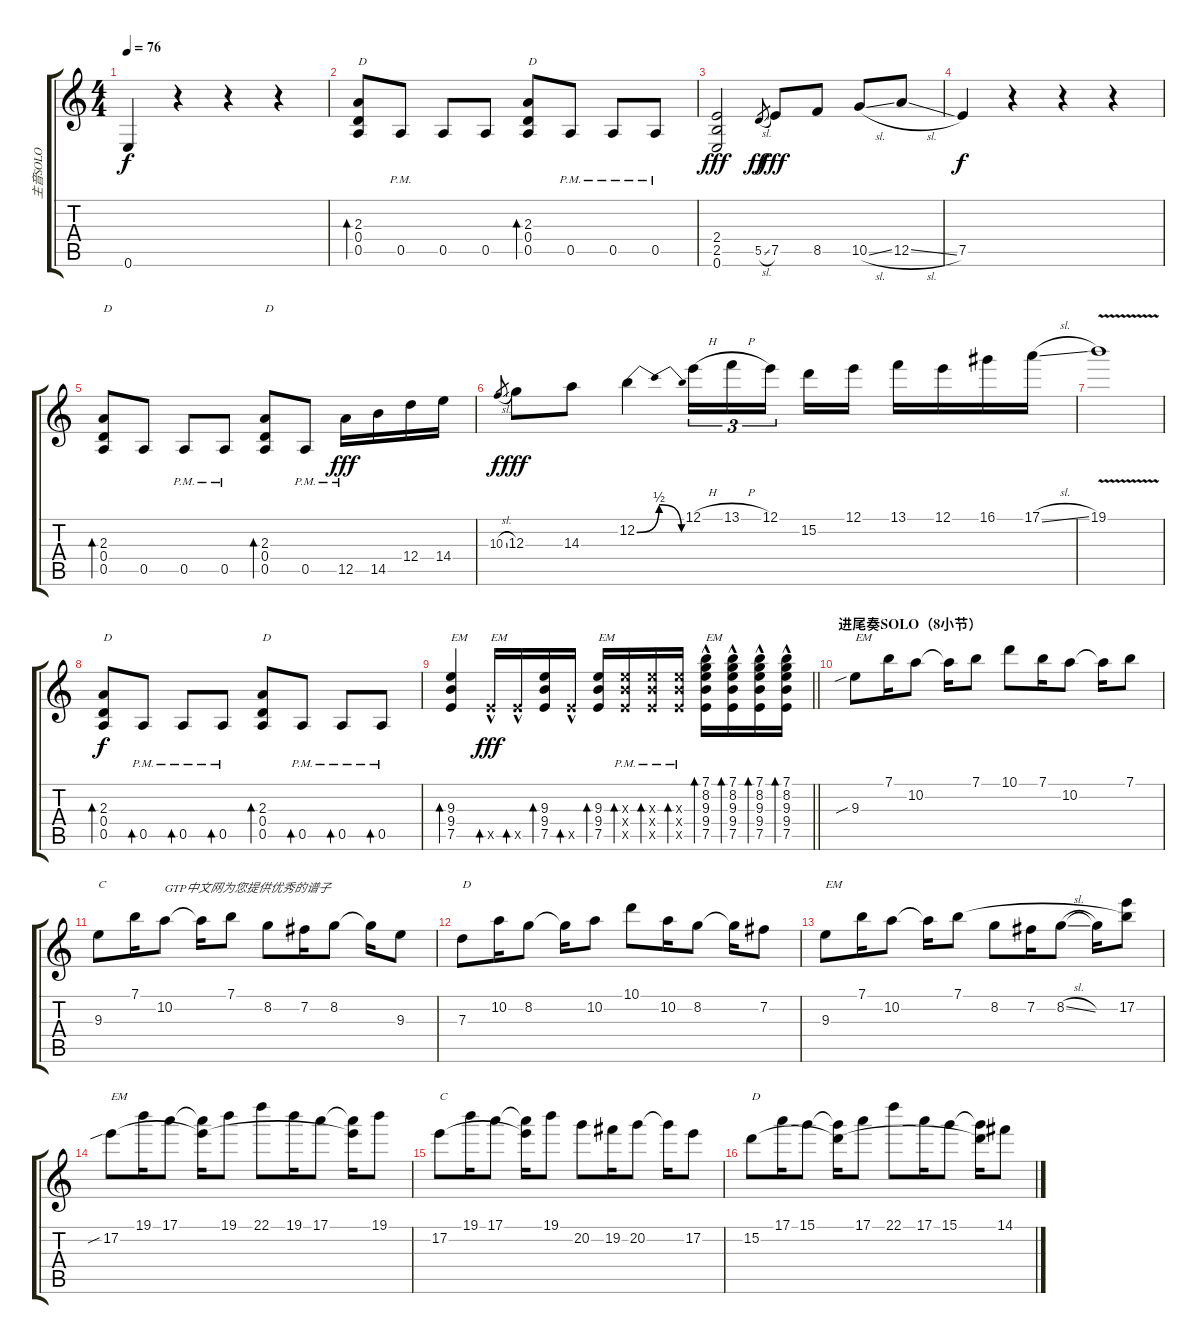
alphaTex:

\track ("主音SOLO" "主音SOLO") {instrument distortionguitar}
\staff {score tabs}
\tuning (E4 B3 G3 D3 A2 E2) {hide}
\ts (4 4)
\tempo 76
\clef g2
\ks c
0.6.4{dy f} r.4 r.4 r.4 |
(2.3 0.4 0.5).8{bd 60 txt "D"} 0.5{pm}.8 0.5.8 0.5.8 (2.3 0.4 0.5).8{bd 60 txt "D"} 0.5{pm}.8 0.5{pm}.8 0.5{pm}.8 |
(2.4 2.5 0.6).2{dy fff} 5.5{sl}.8{gr dy ff} 7.5.8{dy fff} 8.5.8 10.5{sl}.8 12.5{sl}.8 |
7.5.4{dy f} r.4 r.4 r.4 |
(2.3 0.4 0.5).8{bd 60 txt "D"} 0.5.8 0.5{pm}.8 0.5{pm}.8 (2.3 0.4 0.5).8{bd 60 txt "D"} 0.5{pm}.8 12.5{pm}.16{dy fff} 14.5.16 12.4.16 14.4.16 |
10.3{sl}.8{gr dy f} 12.3.8{dy fff} 14.3.8 12.2{be (bendrelease 0 0 15 2 30 2 60 0)}.4 12.1{h}.16{tu (3 2)} 13.1{h}.16{tu (3 2)} 12.1.16{tu (3 2) beam splitsecondary} 15.2.16 12.1.16 13.1.16 12.1.16 16.1.16 17.1{sl}.16 |
19.1{v}.1{volume 11 instrument distortionguitar} |
(2.3 0.4 0.5).8{bd 60 txt "D" dy f} 0.5{pm}.8{bd 60} 0.5{pm}.8{bd 60} 0.5{pm}.8{bd 60} (2.3 0.4 0.5).8{bd 60 txt "D"} 0.5{pm}.8{bd 60} 0.5{pm}.8{bd 60} 0.5{pm}.8{bd 60} |
\barLineRight lightlight
(9.3 9.4 7.5).4{bd 30 txt "EM"} 7.5{hac x}.16{bd 30 txt "EM" dy fff} 7.5{hac x}.16{bd 30} (9.3 9.4 7.5).16{bd 30} 7.5{hac x}.16{bd 30} (9.3 9.4 7.5).16{bd 30 txt "EM"} (9.3{pm x} 9.4{pm x} 7.5{x}).16{bd 30} (9.3{pm x} 9.4{pm x} 7.5{x}).16{bd 30} (9.3{pm x} 9.4{pm x} 7.5{x}).16{bd 30} (7.1{hac} 8.2{hac} 9.3{hac} 9.4{hac} 7.5{hac}).16{bd 30 txt "EM"} (7.1{hac} 8.2{hac} 9.3{hac} 9.4{hac} 7.5{hac}).16{bd 30} (7.1{hac} 8.2{hac} 9.3{hac} 9.4{hac} 7.5{hac}).16{bd 30} (7.1{hac} 8.2{hac} 9.3{hac} 9.4{hac} 7.5{hac}).16{bd 30} |
\section ("" "进尾奏SOLO（8小节）")
9.3{sib}.8{txt "EM"} 7.1.16 10.2.8 10.2{t}.16 7.1.8 10.1.8 7.1.16 10.2.8 10.2{t}.16 7.1.8 |
9.3.8{txt "C"} 7.1.16 10.2.8{txt "GTP中文网为您提供优秀的谱子"} 10.2{t}.16 7.1.8 8.2.8 7.2.16 8.2.8 8.2{t}.16 9.3.8 |
7.3.8{txt "D"} 10.2.16 8.2.8 8.2{t}.16 10.2.8 10.1.8 10.2.16 8.2.8 8.2{t}.16 7.2.8 |
9.3.8{txt "EM"} 7.1.16 10.2.8 10.2{t}.16 7.1.8 8.2.8 7.2.16 8.2{sl}.8 8.2{t}.16 (7.1{t} 17.2).8 |
17.2{sib}.8{txt "EM"} 19.1.16 17.1.8 (17.1{t} 17.2{t}).16 19.1.8 22.1.8 19.1.16 17.1.8 (17.1{t} 17.2{t}).16 19.1.8 |
17.2.8{txt "C"} 19.1.16 17.1.8 (17.1{t} 17.2{t}).16 19.1.8 20.2.8 19.2.16 20.2.8 20.2{t}.16 17.2.8 |
15.2.8{txt "D"} 17.1.16 15.1.8 (15.1{t} 15.2{t}).16 17.1.8 22.1.8 17.1.16 15.1.8 (15.1{t} 15.2{t}).16 14.1.8
